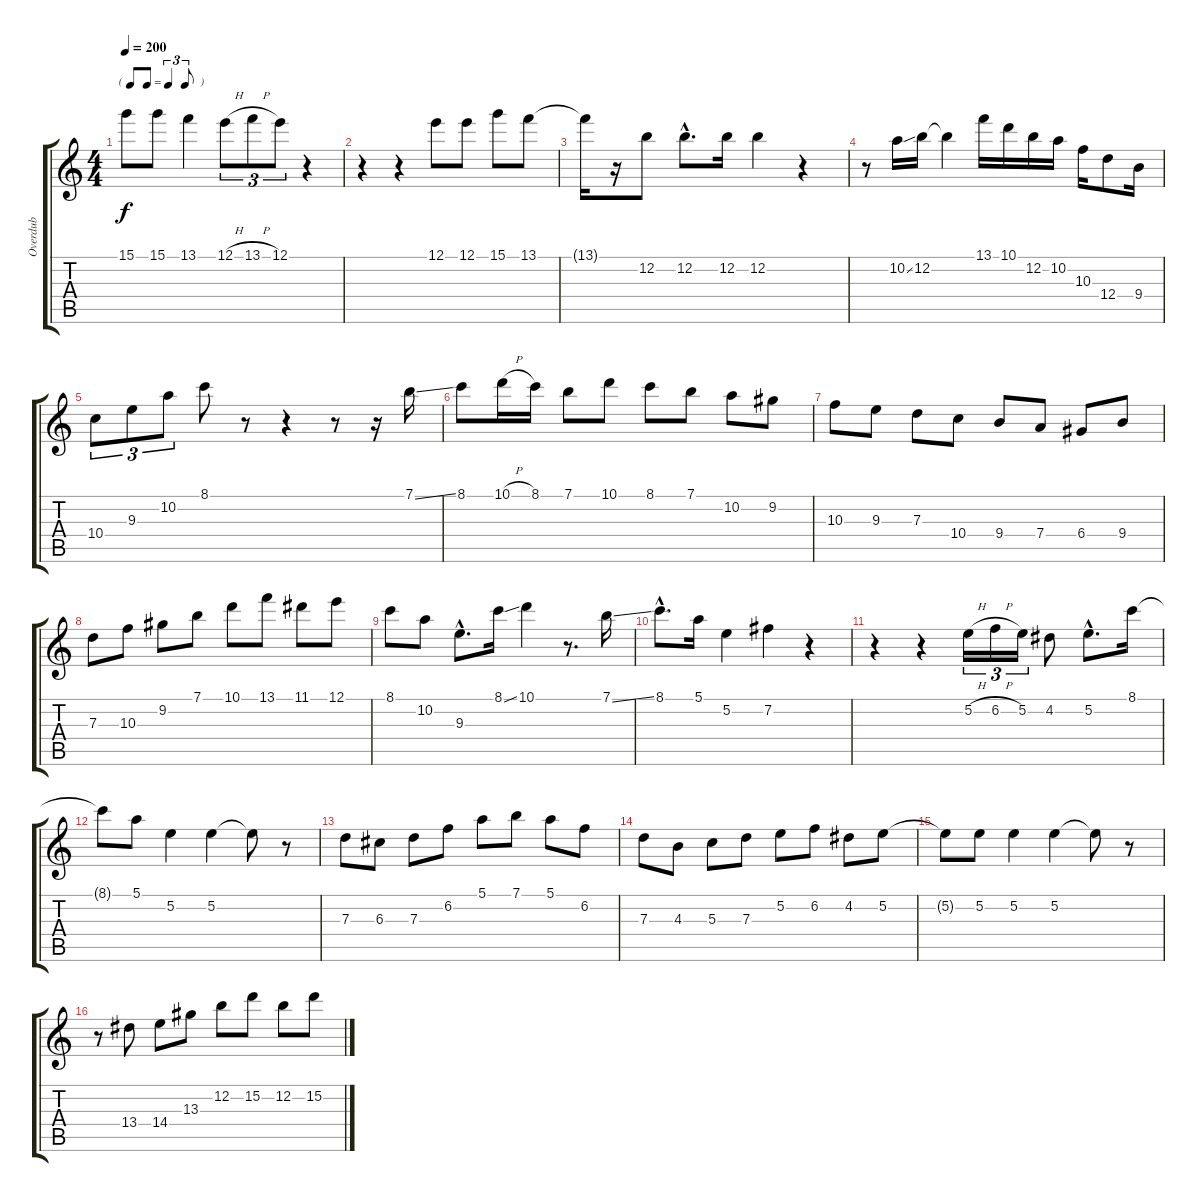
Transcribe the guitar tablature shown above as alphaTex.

\track ("Overdub" "Overdub") {instrument electricbasspick}
\staff {score tabs}
\tuning (E4 B3 G3 D3 A2 E2) {hide}
\ts (4 4)
\tf triplet8th
\tempo 200
\clef g2
\ks c
15.1.8{dy f} 15.1.8 13.1.4 12.1{h}.8{tu (3 2)} 13.1{h}.8{tu (3 2)} 12.1.8{tu (3 2)} r.4 |
r.4 r.4 12.1.8 12.1.8 15.1.8 13.1.8 |
13.1{t}.16 r.16 12.2.8 12.2{hac}.8{d} 12.2.16 12.2.4 r.4 |
r.8 10.2{ss}.16 12.2.16 12.2{t}.4 13.1.16 10.1.16 12.2.16 10.2.16 10.3.16 12.4.8 9.4.16 |
10.4.8{tu (3 2)} 9.3.8{tu (3 2)} 10.2.8{tu (3 2)} 8.1.8 r.8 r.4 r.8 r.16 7.1{ss}.16 |
8.1.8 10.1{h}.16 8.1.16 7.1.8 10.1.8 8.1.8 7.1.8 10.2.8 9.2.8 |
10.3.8 9.3.8 7.3.8 10.4.8 9.4.8 7.4.8 6.4.8 9.4.8 |
7.3.8 10.3.8 9.2.8 7.1.8 10.1.8 13.1.8 11.1.8 12.1.8 |
8.1.8 10.2.8 9.3{hac}.8{d} 8.1{ss}.16 10.1.4 r.8{d} 7.1{ss}.16 |
8.1{hac}.8{d} 5.1.16 5.2.4 7.2.4 r.4 |
r.4 r.4 5.2{h}.16{tu (3 2)} 6.2{h}.16{tu (3 2)} 5.2.16{tu (3 2)} 4.2.8 5.2{hac}.8{d} 8.1.16 |
8.1{t}.8 5.1.8 5.2.4 5.2.4 5.2{t}.8 r.8 |
7.3.8 6.3.8 7.3.8 6.2.8 5.1.8 7.1.8 5.1.8 6.2.8 |
7.3.8 4.3.8 5.3.8 7.3.8 5.2.8 6.2.8 4.2.8 5.2.8 |
5.2{t}.8 5.2.8 5.2.4 5.2.4 5.2{t}.8 r.8 |
r.8 13.4.8 14.4.8 13.3.8 12.2.8 15.2.8 12.2.8 15.2.8
